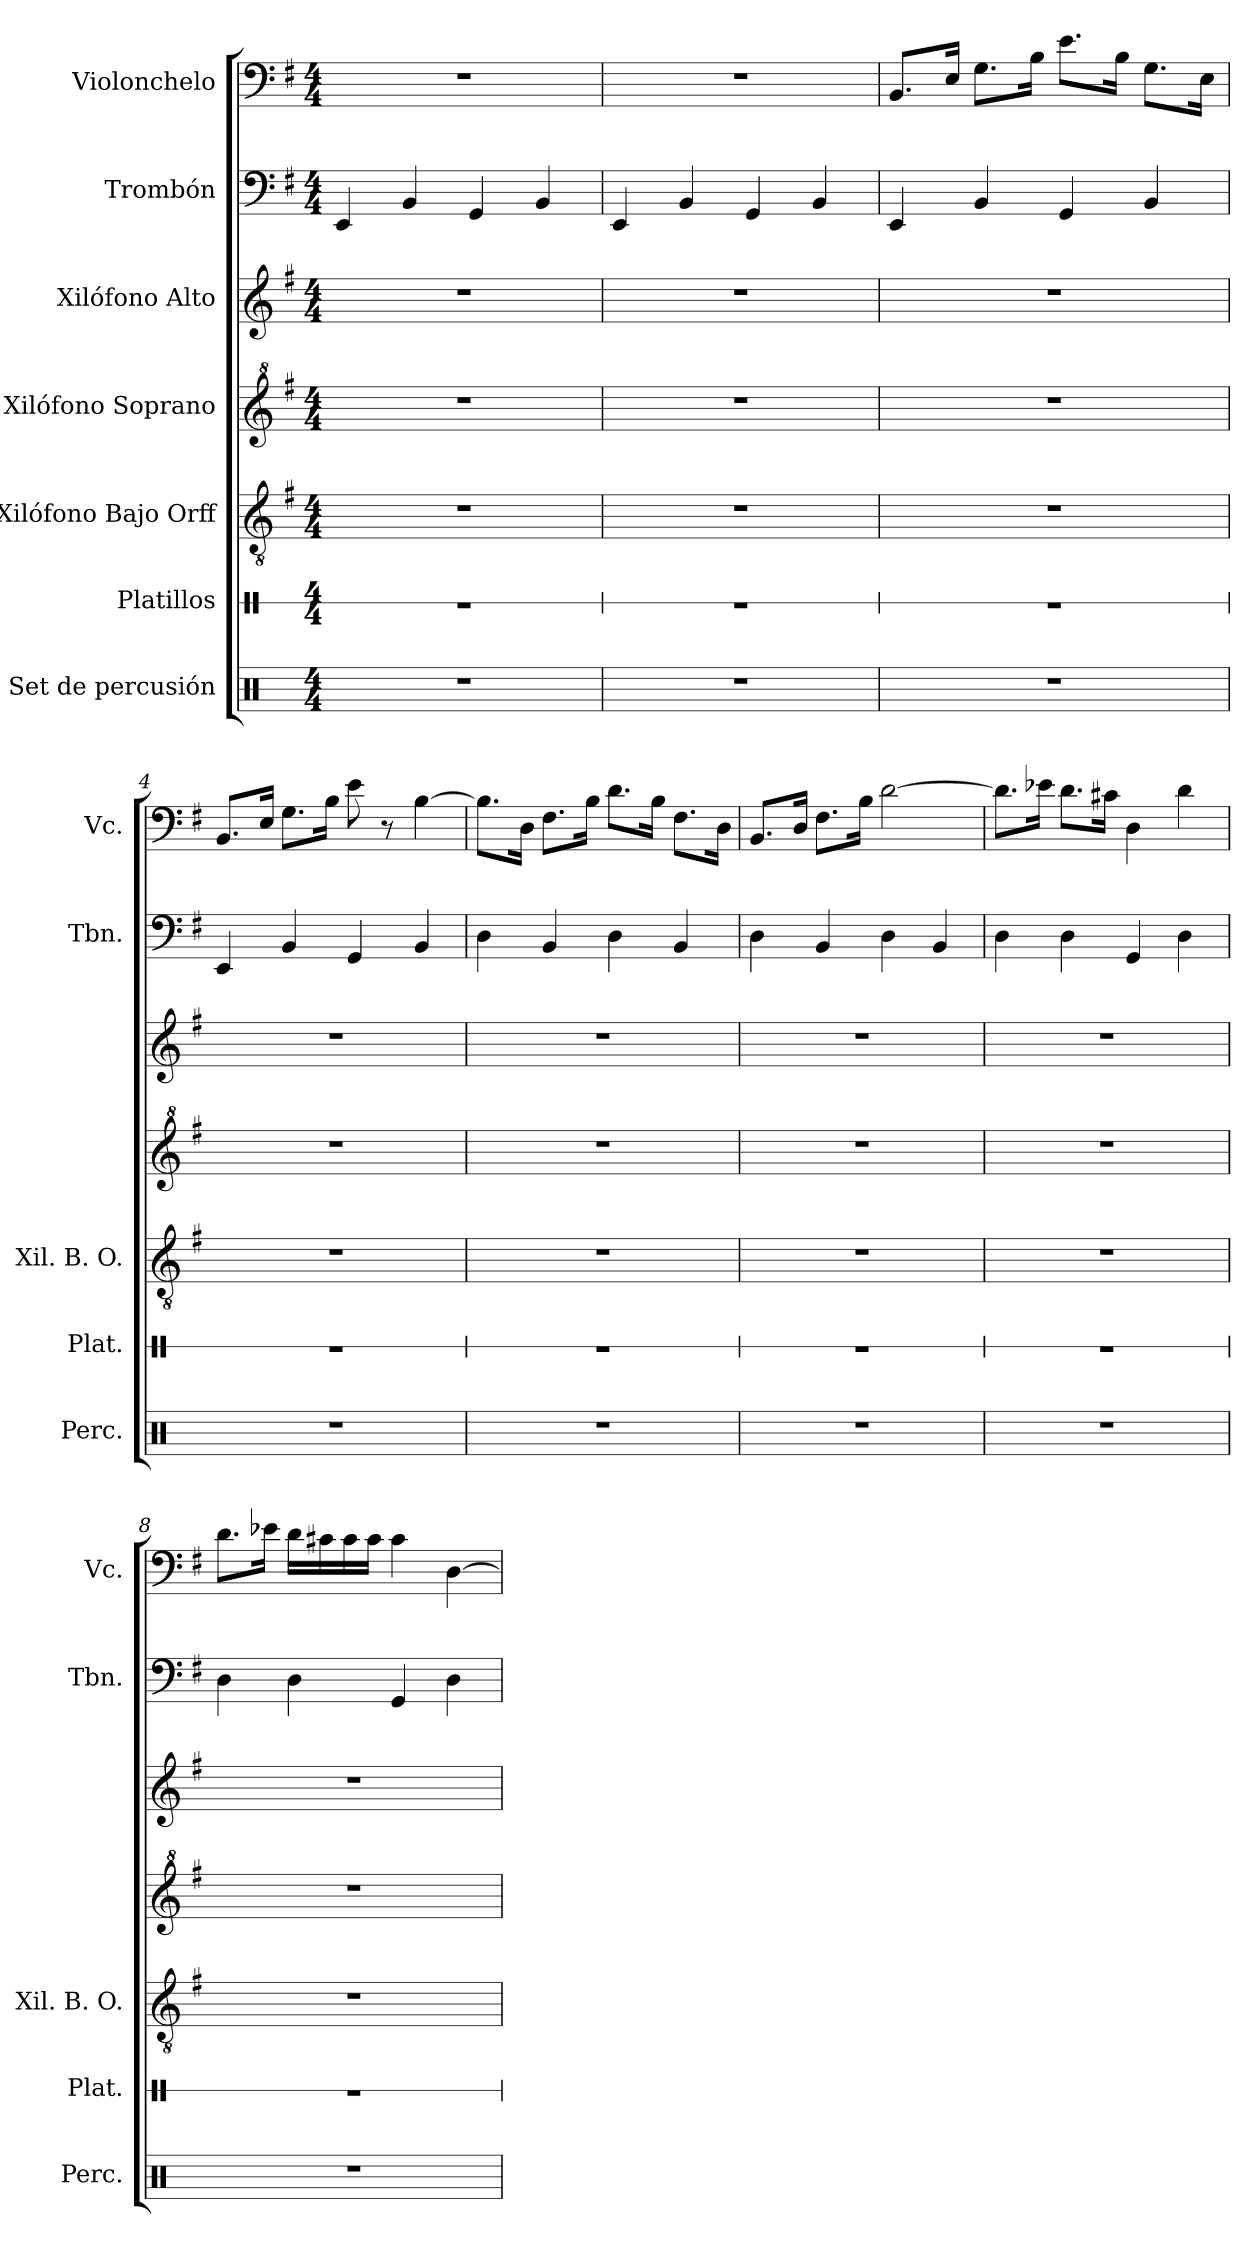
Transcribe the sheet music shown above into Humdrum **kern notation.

**kern	**kern	**kern	**kern	**kern	**kern	**kern
*part7	*part6	*part5	*part4	*part3	*part2	*part1
*staff7	*staff6	*staff5	*staff4	*staff3	*staff2	*staff1
*I"Set de percusión	*I"Platillos	*I"Xilófono Bajo Orff	*I"Xilófono Soprano	*I"Xilófono Alto	*I"Trombón	*I"Violonchelo
*I'Perc.	*I'Plat.	*I'Xil. B. O.	*	*	*I'Tbn.	*I'Vc.
*	*stria1	*	*	*	*	*
*clefX	*clefX	*clefGv2	*clefG^2	*clefG2	*clefF4	*clefF4
*k[]	*k[]	*k[f#]	*k[f#]	*k[f#]	*k[f#]	*k[f#]
*M4/4	*M4/4	*M4/4	*M4/4	*M4/4	*M4/4	*M4/4
=1	=1	=1	=1	=1	=1	=1
1r	1r	1r	1r	1r	4EE/	1r
.	.	.	.	.	4BB/	.
.	.	.	.	.	4GG/	.
.	.	.	.	.	4BB/	.
=2	=2	=2	=2	=2	=2	=2
1r	1r	1r	1r	1r	4EE/	1r
.	.	.	.	.	4BB/	.
.	.	.	.	.	4GG/	.
.	.	.	.	.	4BB/	.
=3	=3	=3	=3	=3	=3	=3
1r	1r	1r	1r	1r	4EE/	8.BB/L
.	.	.	.	.	.	16E/Jk
.	.	.	.	.	4BB/	8.G\L
.	.	.	.	.	.	16B\Jk
.	.	.	.	.	4GG/	8.e\L
.	.	.	.	.	.	16B\Jk
.	.	.	.	.	4BB/	8.G\L
.	.	.	.	.	.	16E\Jk
=4	=4	=4	=4	=4	=4	=4
1r	1r	1r	1r	1r	4EE/	8.BB/L
.	.	.	.	.	.	16E/Jk
.	.	.	.	.	4BB/	8.G\L
.	.	.	.	.	.	16B\Jk
.	.	.	.	.	4GG/	8e\
.	.	.	.	.	.	8r
.	.	.	.	.	4BB/	[4B\
!!LO:PB:g=z
=5	=5	=5	=5	=5	=5	=5
1r	1r	1r	1r	1r	4D\	8.B\L]
.	.	.	.	.	.	16D\Jk
.	.	.	.	.	4BB/	8.F#\L
.	.	.	.	.	.	16B\Jk
.	.	.	.	.	4D\	8.d\L
.	.	.	.	.	.	16B\Jk
.	.	.	.	.	4BB/	8.F#\L
.	.	.	.	.	.	16D\Jk
=6	=6	=6	=6	=6	=6	=6
1r	1r	1r	1r	1r	4D\	8.BB/L
.	.	.	.	.	.	16D/Jk
.	.	.	.	.	4BB/	8.F#\L
.	.	.	.	.	.	16B\Jk
.	.	.	.	.	4D\	[2d\
.	.	.	.	.	4BB/	.
=7	=7	=7	=7	=7	=7	=7
1r	1r	1r	1r	1r	4D\	8.d\L]
.	.	.	.	.	.	16e-X\Jk
.	.	.	.	.	4D\	8.d\L
.	.	.	.	.	.	16c#X\Jk
.	.	.	.	.	4GG/	4D\
.	.	.	.	.	4D\	4d\
=8	=8	=8	=8	=8	=8	=8
1r	1r	1r	1r	1r	4D\	8.d\L
.	.	.	.	.	.	16e-X\Jk
.	.	.	.	.	4D\	16d\LL
.	.	.	.	.	.	16c#X\
.	.	.	.	.	.	16c#\
.	.	.	.	.	.	16c#\JJ
.	.	.	.	.	4GG/	4c#\
.	.	.	.	.	4D\	[4D\
=	=	=	=	=	=	=
*-	*-	*-	*-	*-	*-	*-
